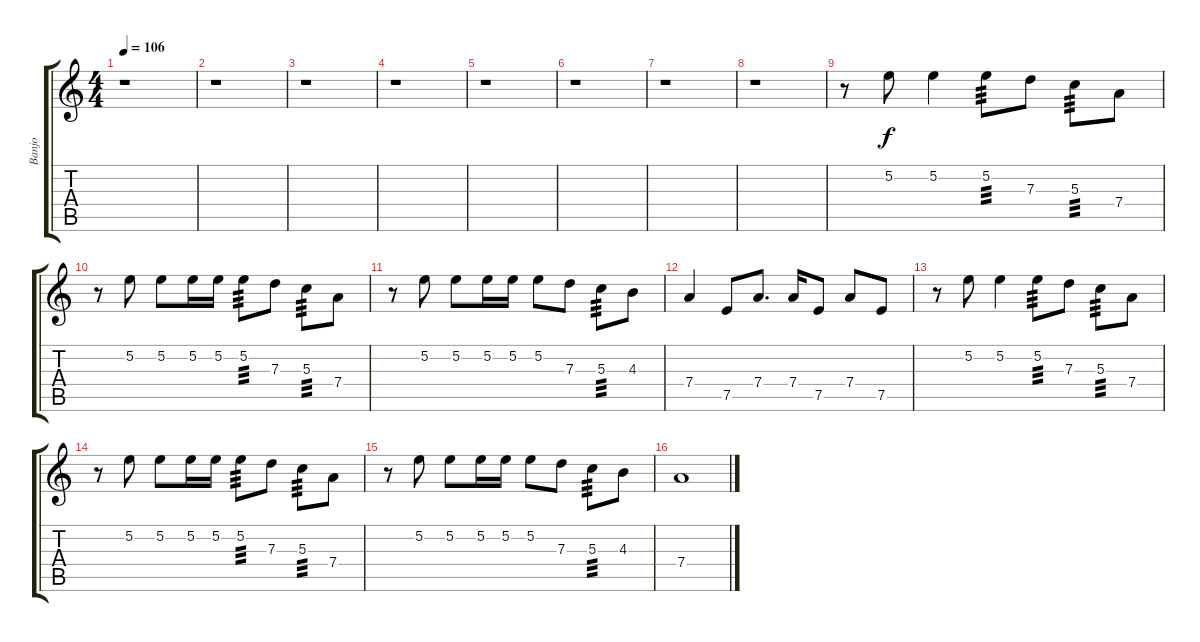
\track ("Banjo" "Banjo") {instrument banjo}
\staff {score tabs}
\tuning (E4 B3 G3 D3 A2 E2) {hide}
\displaytranspose 12
\ts (4 4)
\tempo 106
\clef g2
\ks c
r.1{dy f} |
r.1 |
r.1 |
r.1 |
r.1 |
r.1 |
r.1 |
r.1 |
r.8 5.2.8 5.2.4 5.2.8{tp 3} 7.3.8 5.3.8{tp 3} 7.4.8 |
r.8 5.2.8 5.2.8 5.2.16 5.2.16 5.2.8{tp 3} 7.3.8 5.3.8{tp 3} 7.4.8 |
r.8 5.2.8 5.2.8 5.2.16 5.2.16 5.2.8 7.3.8 5.3.8{tp 3} 4.3.8 |
7.4.4 7.5.8 7.4.8{d} 7.4.16 7.5.8 7.4.8 7.5.8 |
r.8 5.2.8 5.2.4 5.2.8{tp 3} 7.3.8 5.3.8{tp 3} 7.4.8 |
r.8 5.2.8 5.2.8 5.2.16 5.2.16 5.2.8{tp 3} 7.3.8 5.3.8{tp 3} 7.4.8 |
r.8 5.2.8 5.2.8 5.2.16 5.2.16 5.2.8 7.3.8 5.3.8{tp 3} 4.3.8 |
7.4.1
